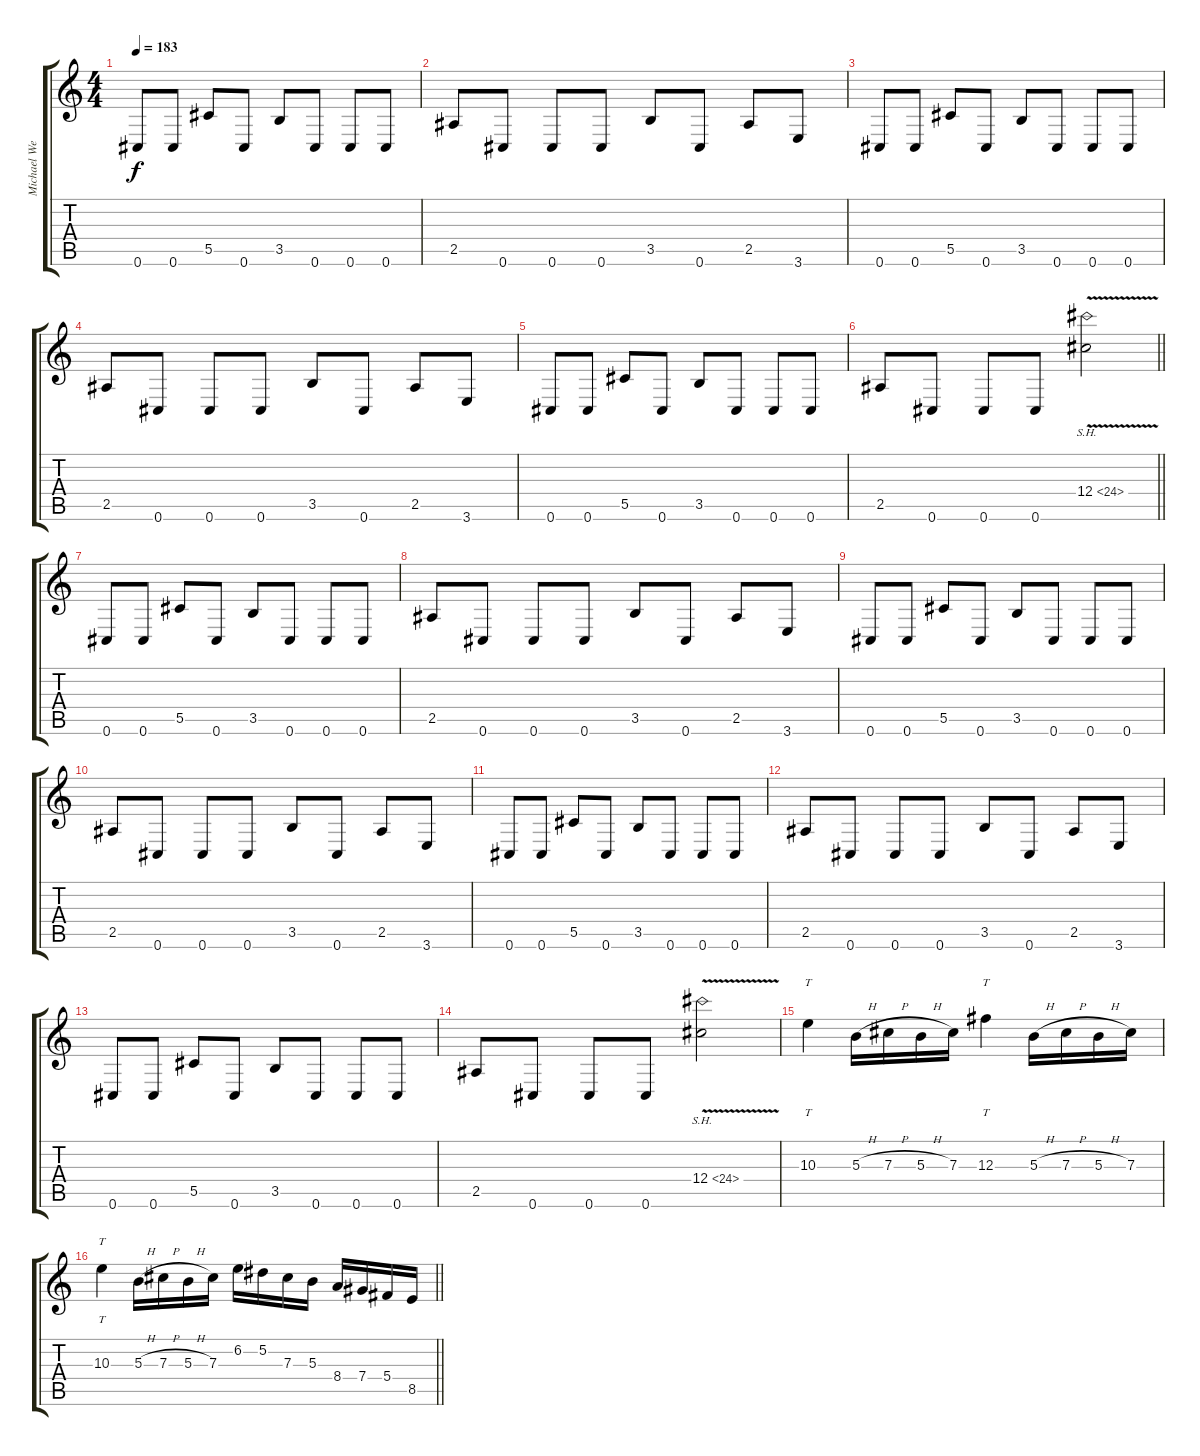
\track ("Michael Weikath" "Michael We") {instrument distortionguitar}
\staff {score tabs}
\tuning (Eb4 Bb3 Gb3 Db3 Ab2 Db2) {hide}
\ts (4 4)
\tempo 183
\clef g2
\ks c
0.6.8{dy f} 0.6.8 5.5.8 0.6.8 3.5.8 0.6.8 0.6.8 0.6.8 |
2.5.8 0.6.8 0.6.8 0.6.8 3.5.8 0.6.8 2.5.8 3.6.8 |
0.6.8 0.6.8 5.5.8 0.6.8 3.5.8 0.6.8 0.6.8 0.6.8 |
2.5.8 0.6.8 0.6.8 0.6.8 3.5.8 0.6.8 2.5.8 3.6.8 |
0.6.8 0.6.8 5.5.8 0.6.8 3.5.8 0.6.8 0.6.8 0.6.8 |
\barLineRight lightlight
2.5.8 0.6.8 0.6.8 0.6.8 12.4{sh 12 v}.2 |
0.6.8 0.6.8 5.5.8 0.6.8 3.5.8 0.6.8 0.6.8 0.6.8 |
2.5.8 0.6.8 0.6.8 0.6.8 3.5.8 0.6.8 2.5.8 3.6.8 |
0.6.8 0.6.8 5.5.8 0.6.8 3.5.8 0.6.8 0.6.8 0.6.8 |
2.5.8 0.6.8 0.6.8 0.6.8 3.5.8 0.6.8 2.5.8 3.6.8 |
0.6.8 0.6.8 5.5.8 0.6.8 3.5.8 0.6.8 0.6.8 0.6.8 |
2.5.8 0.6.8 0.6.8 0.6.8 3.5.8 0.6.8 2.5.8 3.6.8 |
0.6.8 0.6.8 5.5.8 0.6.8 3.5.8 0.6.8 0.6.8 0.6.8 |
2.5.8 0.6.8 0.6.8 0.6.8 12.4{sh 12 v}.2 |
10.3.4{tt volume 14 instrument distortionguitar} 5.3{h}.16 7.3{h}.16 5.3{h}.16 7.3.16 12.3.4{tt} 5.3{h}.16 7.3{h}.16 5.3{h}.16 7.3.16 |
\barLineRight lightlight
10.3.4{tt} 5.3{h}.16 7.3{h}.16 5.3{h}.16 7.3.16 6.2.16 5.2.16 7.3.16 5.3.16 8.4.16 7.4.16 5.4.16 8.5.16
